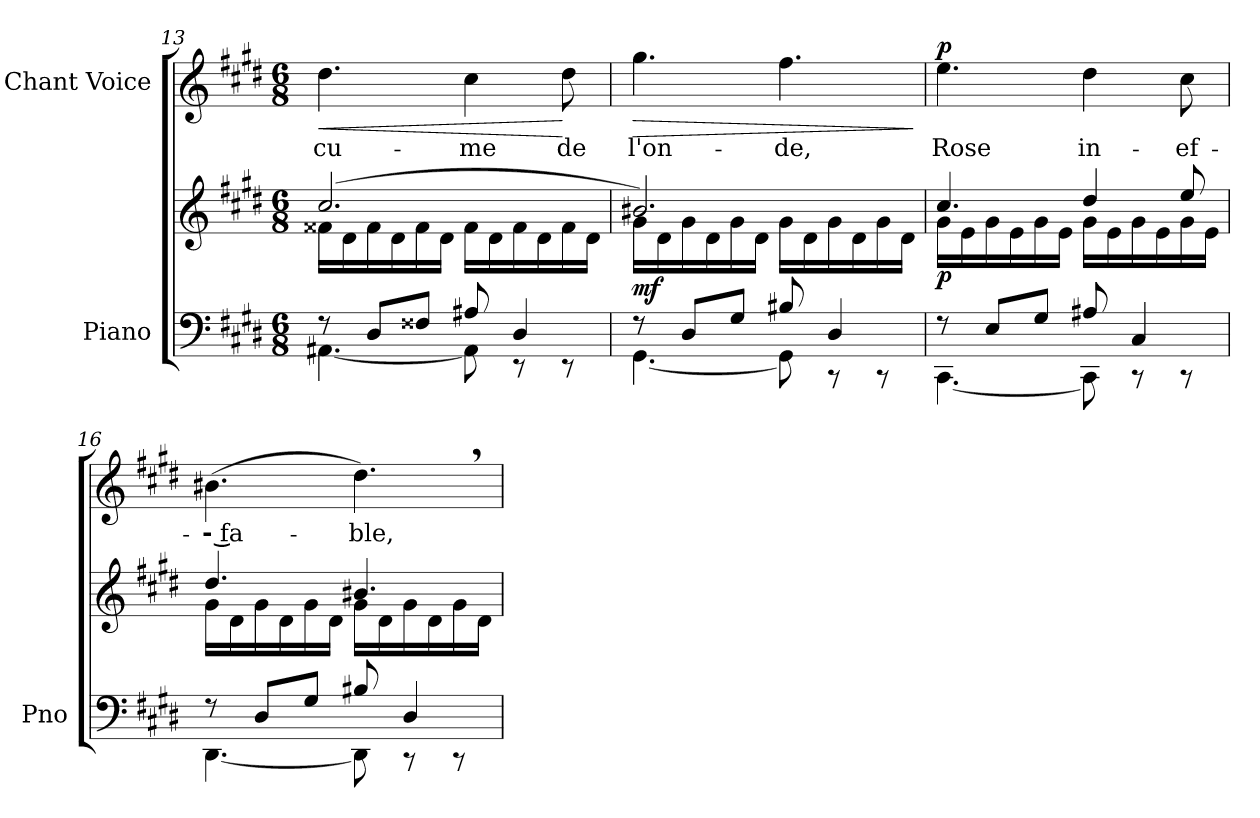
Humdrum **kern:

**kern	**kern	**dynam	**kern	**text	**dynam
*part2	*part2	*part2	*part1	*part1	*part1
*staff3	*staff2	*staff2/3	*staff1	*staff1	*staff1
*I"Piano	*	*	*I"Chant Voice	*	*
*I'Pno	*	*	*	*	*
*clefF4	*clefG2	*	*clefG2	*	*
*k[f#c#g#d#]	*k[f#c#g#d#]	*	*k[f#c#g#d#]	*	*
*M6/8	*M6/8	*	*M6/8	*	*
=13	=13	=13	=13	=13	=13
*^	*^	*	*	*	*
!	!	!	!	!	!	!	!LO:HP:b
8r	[4.AA#X\	(2.cc#/	16f##X\LL	.	4.dd#\	-cu-	<
.	.	.	16d#\	.	.	.	.
8D#/L	.	.	16f##\	.	.	.	.
.	.	.	16d#\	.	.	.	.
8F##X/J	.	.	16f##\	.	.	.	.
.	.	.	16d#\JJ	.	.	.	.
8A#X/	8AA#\]	.	16f##\LL	.	4cc#\	-me	.
.	.	.	16d#\	.	.	.	.
4D#/	8r	.	16f##\	.	.	.	.
.	.	.	16d#\	.	.	.	.
.	8r	.	16f##\	.	8dd#\	de	[
.	.	.	16d#\JJ	.	.	.	.
=14	=14	=14	=14	=14	=14	=14	=14
!	!	!	!	!LO:DY:b	!	!	!LO:HP:b
8r	[4.GG#\	2.b#X/)	16g#\LL	mf	4.gg#\	l'on-	>
.	.	.	16d#\	.	.	.	.
8D#/L	.	.	16g#\	.	.	.	.
.	.	.	16d#\	.	.	.	.
8G#/J	.	.	16g#\	.	.	.	.
.	.	.	16d#\JJ	.	.	.	.
8B#X/	8GG#\]	.	16g#\LL	.	4.ff#\	-de,	.
.	.	.	16d#\	.	.	.	.
4D#/	8r	.	16g#\	.	.	.	.
.	.	.	16d#\	.	.	.	.
.	8r	.	16g#\	.	.	.	.
.	.	.	16d#\JJ	.	.	.	.
*v	*v	*	*	*	*	*	*
*	*v	*v	*	*	*	*
.	.	.	.	.	]
=15	=15	=15	=15	=15	=15
*^	*^	*	*	*	*
!	!	!	!	!LO:DY:b	!	!	!LO:DY:a
8r	[4.CC#\	4.cc#/	16g#\LL	p	4.ee\	Rose	p
.	.	.	16e\	.	.	.	.
8E/L	.	.	16g#\	.	.	.	.
.	.	.	16e\	.	.	.	.
8G#/J	.	.	16g#\	.	.	.	.
.	.	.	16e\JJ	.	.	.	.
8A#X/	8CC#\]	4dd#/	16g#\LL	.	4dd#\	in-	.
.	.	.	16e\	.	.	.	.
4C#/	8r	.	16g#\	.	.	.	.
.	.	.	16e\	.	.	.	.
.	8r	8ee/	16g#\	.	8cc#\	-ef-	.
.	.	.	16e\JJ	.	.	.	.
=16	=16	=16	=16	=16	=16	=16	=16
8r	[4.DD#\	4.dd#/	16g#\LL	.	(4.b#X\	-- fa-	.
.	.	.	16d#\	.	.	.	.
8D#/L	.	.	16g#\	.	.	.	.
.	.	.	16d#\	.	.	.	.
8G#/J	.	.	16g#\	.	.	.	.
.	.	.	16d#\JJ	.	.	.	.
8B#X/	8DD#\]	4.b#X/	16g#\LL	.	4.dd#,\)	-ble,	.
.	.	.	16d#\	.	.	.	.
4D#/	8r	.	16g#\	.	.	.	.
.	.	.	16d#\	.	.	.	.
.	8r	.	16g#\	.	.	.	.
.	.	.	16d#\JJ	.	.	.	.
*v	*v	*	*	*	*	*	*
*	*v	*v	*	*	*	*
=	=	=	=	=	=
*-	*-	*-	*-	*-	*-
